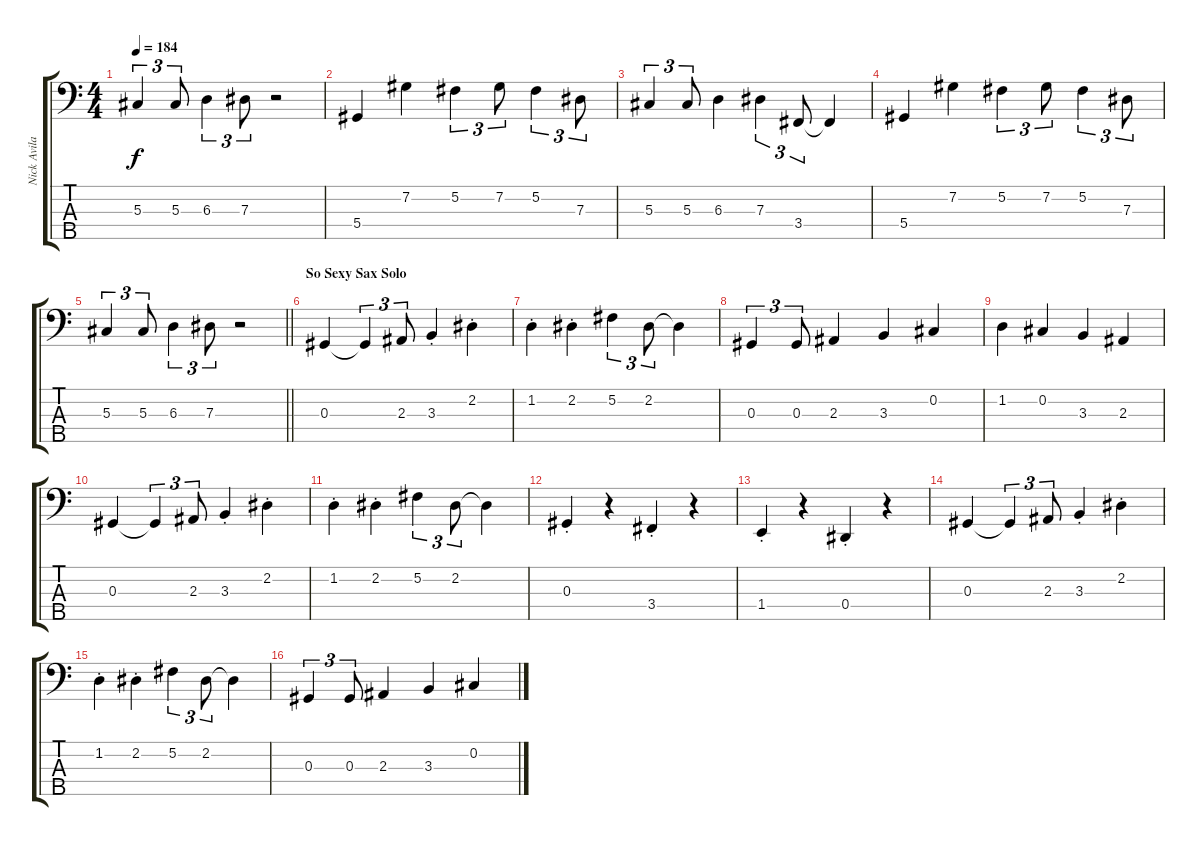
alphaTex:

\track ("Nick Avila" "Nick Avila") {instrument electricbassfinger}
\staff {score tabs}
\tuning (Gb2 Db2 Ab1 Eb1 Bb0) {hide}
\ts (4 4)
\tempo 184
\clef f4
\ks c
5.3.4{tu (3 2) dy f} 5.3.8{tu (3 2)} 6.3.4{tu (3 2)} 7.3.8{tu (3 2)} r.2 |
5.4.4 7.2.4 5.2.4{tu (3 2)} 7.2.8{tu (3 2)} 5.2.4{tu (3 2)} 7.3.8{tu (3 2)} |
5.3.4{tu (3 2)} 5.3.8{tu (3 2)} 6.3.4 7.3.4{tu (3 2)} 3.4.8{tu (3 2)} 3.4{t}.4 |
5.4.4 7.2.4 5.2.4{tu (3 2)} 7.2.8{tu (3 2)} 5.2.4{tu (3 2)} 7.3.8{tu (3 2)} |
\barLineRight lightlight
5.3.4{tu (3 2)} 5.3.8{tu (3 2)} 6.3.4{tu (3 2)} 7.3.8{tu (3 2)} r.2 |
\section ("" "So Sexy Sax Solo")
0.3.4 0.3{t}.4{tu (3 2)} 2.3.8{tu (3 2)} 3.3{st}.4 2.2{st}.4 |
1.2{st}.4 2.2{st}.4 5.2.4{tu (3 2)} 2.2.8{tu (3 2)} 2.2{t}.4 |
0.3.4{tu (3 2)} 0.3.8{tu (3 2)} 2.3.4 3.3.4 0.2.4 |
1.2.4 0.2.4 3.3.4 2.3.4 |
0.3.4 0.3{t}.4{tu (3 2)} 2.3.8{tu (3 2)} 3.3{st}.4 2.2{st}.4 |
1.2{st}.4 2.2{st}.4 5.2.4{tu (3 2)} 2.2.8{tu (3 2)} 2.2{t}.4 |
0.3{st}.4 r.4 3.4{st}.4 r.4 |
1.4{st}.4 r.4 0.4{st}.4 r.4 |
0.3.4 0.3{t}.4{tu (3 2)} 2.3.8{tu (3 2)} 3.3{st}.4 2.2{st}.4 |
1.2{st}.4 2.2{st}.4 5.2.4{tu (3 2)} 2.2.8{tu (3 2)} 2.2{t}.4 |
0.3.4{tu (3 2)} 0.3.8{tu (3 2)} 2.3.4 3.3.4 0.2.4
